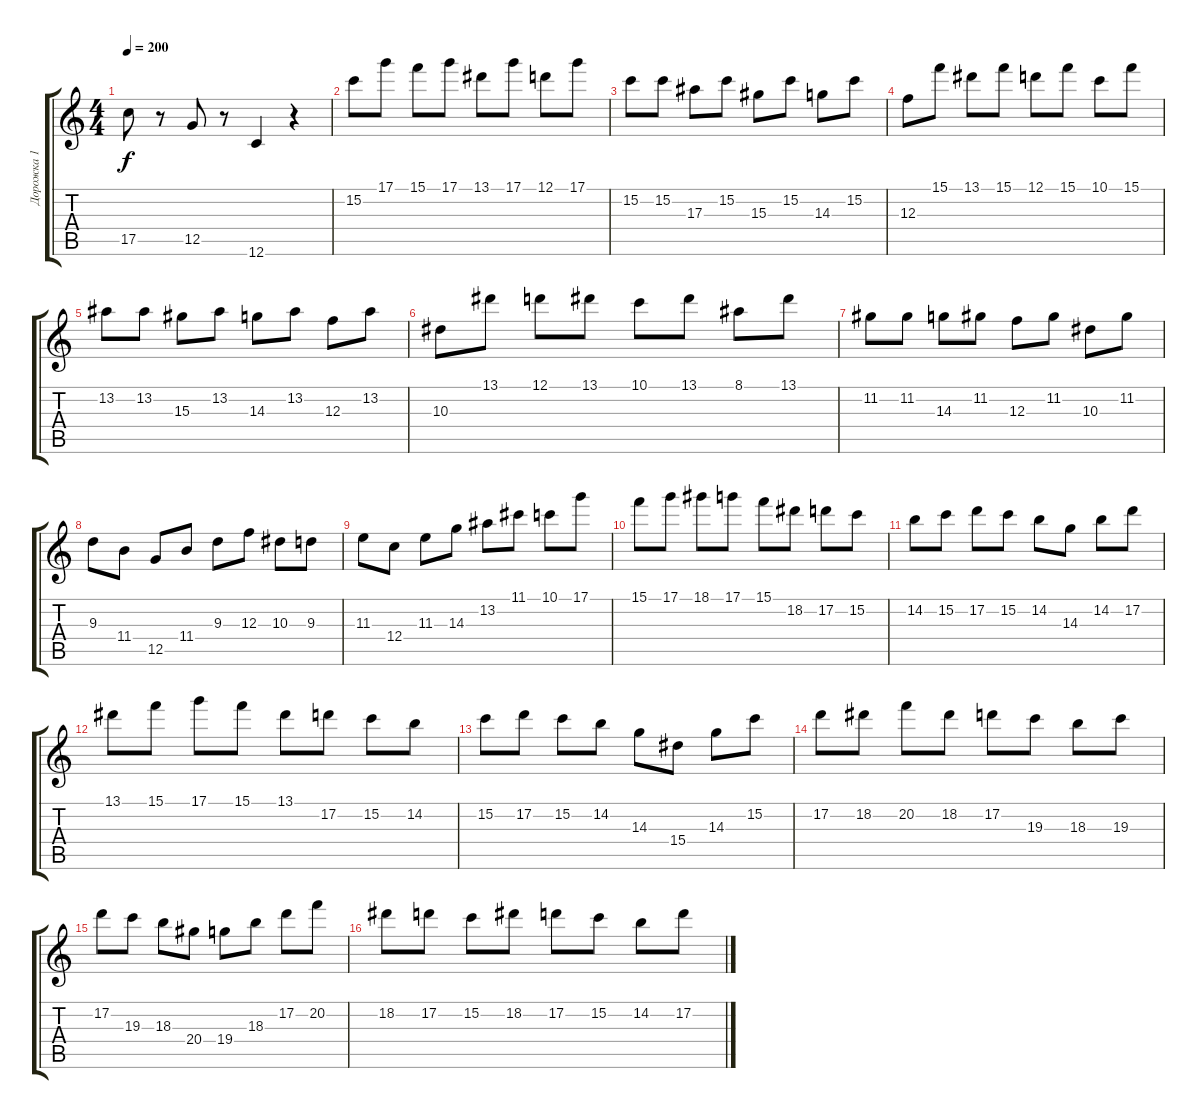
\track ("Дорожка 1" "Дорожка 1") {instrument distortionguitar}
\staff {score tabs}
\tuning (D4 A3 F3 C3 G2 C2) {hide}
\ts (4 4)
\tempo 200
\clef g2
\ks c
17.5.8{dy f} r.8 12.5.8 r.8 12.6.4 r.4 |
15.2.8 17.1.8 15.1.8 17.1.8 13.1.8 17.1.8 12.1.8 17.1.8 |
15.2.8 15.2.8 17.3.8 15.2.8 15.3.8 15.2.8 14.3.8 15.2.8 |
12.3.8 15.1.8 13.1.8 15.1.8 12.1.8 15.1.8 10.1.8 15.1.8 |
13.2.8 13.2.8 15.3.8 13.2.8 14.3.8 13.2.8 12.3.8 13.2.8 |
10.3.8 13.1.8 12.1.8 13.1.8 10.1.8 13.1.8 8.1.8 13.1.8 |
11.2.8 11.2.8 14.3.8 11.2.8 12.3.8 11.2.8 10.3.8 11.2.8 |
9.3.8 11.4.8 12.5.8 11.4.8 9.3.8 12.3.8 10.3.8 9.3.8 |
11.3.8 12.4.8 11.3.8 14.3.8 13.2.8 11.1.8 10.1.8 17.1.8 |
15.1.8 17.1.8 18.1.8 17.1.8 15.1.8 18.2.8 17.2.8 15.2.8 |
14.2.8 15.2.8 17.2.8 15.2.8 14.2.8 14.3.8 14.2.8 17.2.8 |
13.1.8 15.1.8 17.1.8 15.1.8 13.1.8 17.2.8 15.2.8 14.2.8 |
15.2.8 17.2.8 15.2.8 14.2.8 14.3.8 15.4.8 14.3.8 15.2.8 |
17.2.8 18.2.8 20.2.8 18.2.8 17.2.8 19.3.8 18.3.8 19.3.8 |
17.2.8 19.3.8 18.3.8 20.4.8 19.4.8 18.3.8 17.2.8 20.2.8 |
18.2.8 17.2.8 15.2.8 18.2.8 17.2.8 15.2.8 14.2.8 17.2.8
